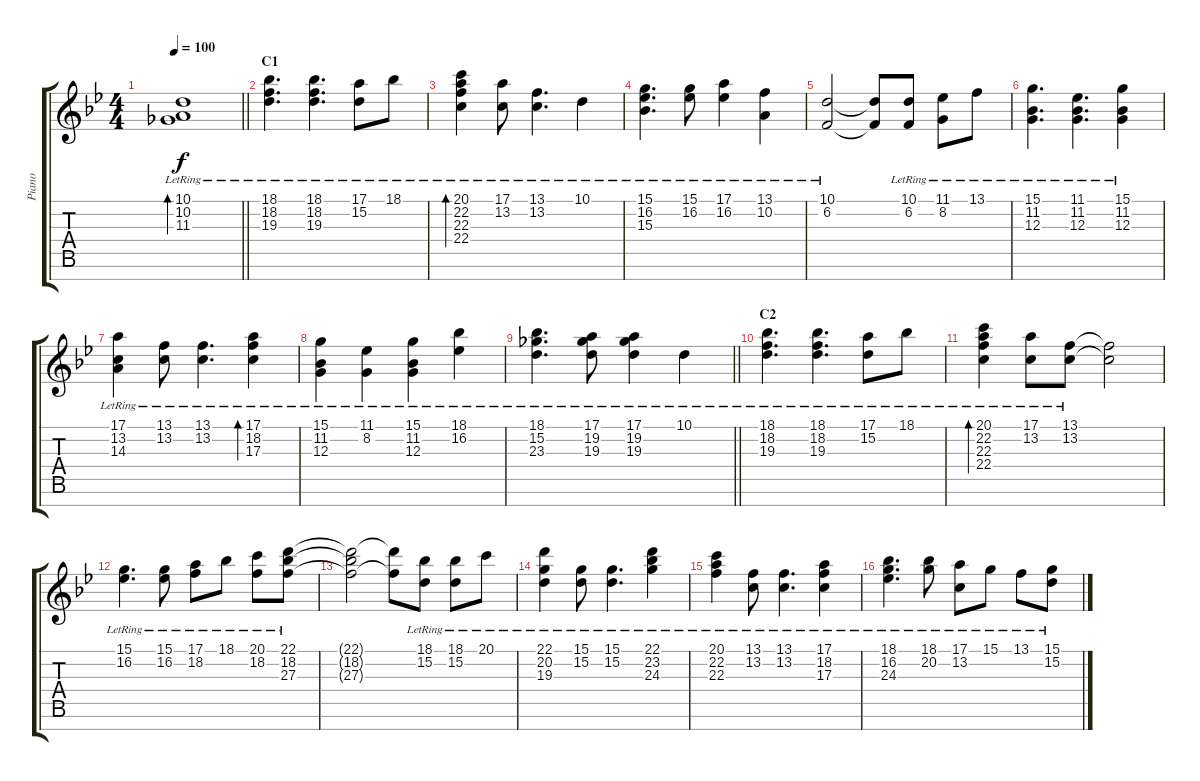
\track ("Piano" "Piano") {instrument acousticgrandpiano}
\staff {score tabs}
\tuning (E4 B3 G3 D3 A2 E2 B1) {hide}
\ts (4 4)
\tempo 100
\clef g2
\barLineRight lightlight
\ks bb
(10.1{lr} 10.2{lr} 11.3{lr}).1{bd 60 dy f} |
\section ("" "C1")
(18.1{lr} 18.2{lr} 19.3{lr}).4{d} (18.1{lr} 18.2{lr} 19.3{lr}).4{d} (17.1{lr} 15.2{lr}).8 18.1{lr}.8 |
(20.1{lr} 22.2{lr} 22.3{lr} 22.4{lr}).4{bd 60} (17.1{lr} 13.2{lr}).8 (13.1{lr} 13.2{lr}).4{d} 10.1{lr}.4 |
(15.1{lr} 16.2{lr} 15.3{lr}).4{d} (15.1{lr} 16.2{lr}).8 (17.1{lr} 16.2{lr}).4 (13.1{lr} 10.2{lr}).4 |
(10.1{lr} 6.2{lr}).2 (10.1{t} 6.2{t}).8 (10.1{lr} 6.2{lr}).8 (11.1{lr} 8.2{lr}).8 13.1{lr}.8 |
(15.1{lr} 11.2{lr} 12.3{lr}).4{d} (11.1{lr} 11.2{lr} 12.3{lr}).4{d} (15.1{lr} 11.2{lr} 12.3{lr}).4 |
(17.1{lr} 13.2{lr} 14.3{lr}).4 (13.1{lr} 13.2{lr}).8 (13.1{lr} 13.2{lr}).4{d} (17.1{lr} 18.2{lr} 17.3{lr}).4{bd 60} |
(15.1{lr} 11.2{lr} 12.3{lr}).4 (11.1{lr} 8.2{lr}).4 (15.1{lr} 11.2{lr} 12.3{lr}).4 (18.1{lr} 16.2{lr}).4 |
\barLineRight lightlight
(18.1{lr} 15.2{lr} 23.3{lr}).4{d} (17.1{lr} 19.2{lr} 19.3{lr}).8 (17.1{lr} 19.2{lr} 19.3{lr}).4 10.1{lr}.4 |
\section ("" "C2")
(18.1{lr} 18.2{lr} 19.3{lr}).4{d} (18.1{lr} 18.2{lr} 19.3{lr}).4{d} (17.1{lr} 15.2{lr}).8 18.1{lr}.8 |
(20.1{lr} 22.2{lr} 22.3{lr} 22.4{lr}).4{bd 60} (17.1{lr} 13.2{lr}).8 (13.1{lr} 13.2{lr}).8 (13.1{t} 13.2{t}).2 |
(15.1{lr} 16.2{lr}).4{d} (15.1{lr} 16.2{lr}).8 (17.1{lr} 18.2{lr}).8 18.1{lr}.8 (20.1{lr} 18.2{lr}).8 (22.1{lr} 18.2{lr} 27.3{lr}).8 |
(22.1{t} 18.2{t} 27.3{t}).2 (22.1{t} 18.2{t}).8 (18.1{lr} 15.2{lr}).8 (18.1{lr} 15.2{lr}).8 20.1{lr}.8 |
(22.1{lr} 20.2{lr} 19.3{lr}).4 (15.1{lr} 15.2{lr}).8 (15.1{lr} 15.2{lr}).4{d} (22.1{lr} 23.2{lr} 24.3{lr}).4 |
(20.1{lr} 22.2{lr} 22.3{lr}).4 (13.1{lr} 13.2{lr}).8 (13.1{lr} 13.2{lr}).4{d} (17.1{lr} 18.2{lr} 17.3{lr}).4 |
(18.1{lr} 16.2{lr} 24.3{lr}).4{d} (18.1{lr} 20.2{lr}).8 (17.1{lr} 13.2{lr}).8 15.1{lr}.8 13.1{lr}.8 (15.1{lr} 15.2{lr}).8
